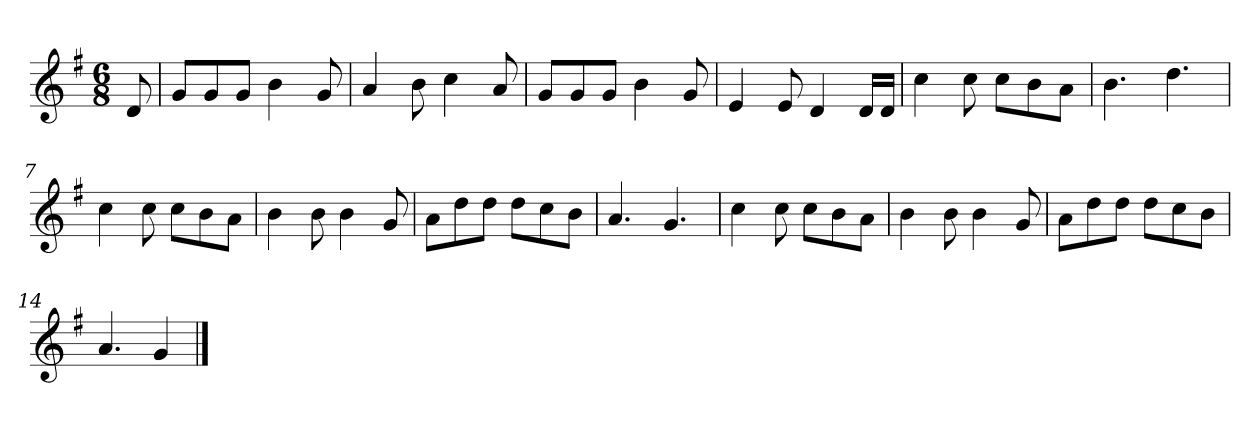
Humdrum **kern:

**kern
*part1
*staff1
*k[f#]
*M6/8
*MM120
=
8d
=1
8gL
8g
8gJ
4b
8g
=2
4a
8b
4cc
8a
=3
8gL
8g
8gJ
4b
8g
=4
4e
8e
4d
16dLL
16dJJ
=5
4cc
8cc
8ccL
8b
8aJ
=6
4.b
4.dd
=7
4cc
8cc
8ccL
8b
8aJ
=8
4b
8b
4b
8g
=9
8aL
8dd
8ddJ
8ddL
8cc
8bJ
=10
4.a
4.g
=11
4cc
8cc
8ccL
8b
8aJ
=12
4b
8b
4b
8g
=13
8aL
8dd
8ddJ
8ddL
8cc
8bJ
=14
4.a
4g
==
*-
